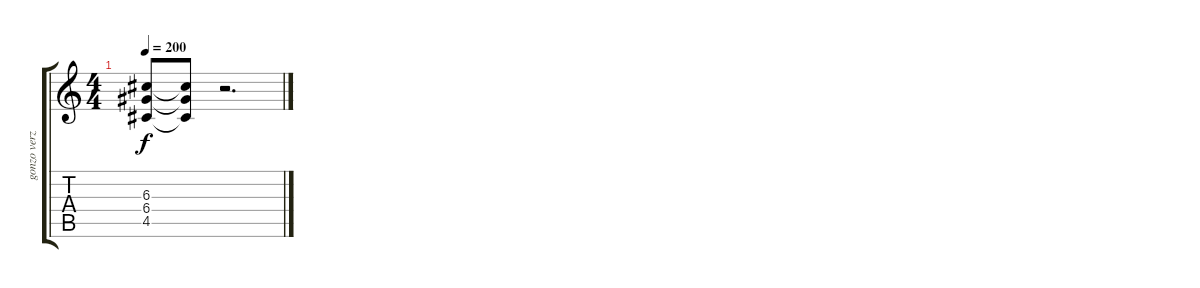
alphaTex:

\track ("gonzo verzerrt" "gonzo verz") {instrument distortionguitar}
\staff {score tabs}
\tuning (E4 B3 G3 D3 A2 E2) {hide}
\ts (4 4)
\tempo 200
\clef g2
\ks c
(6.3 6.4 4.5).8{dy f} (6.3{t} 6.4{t} 4.5{t}).8 r.2{d}
